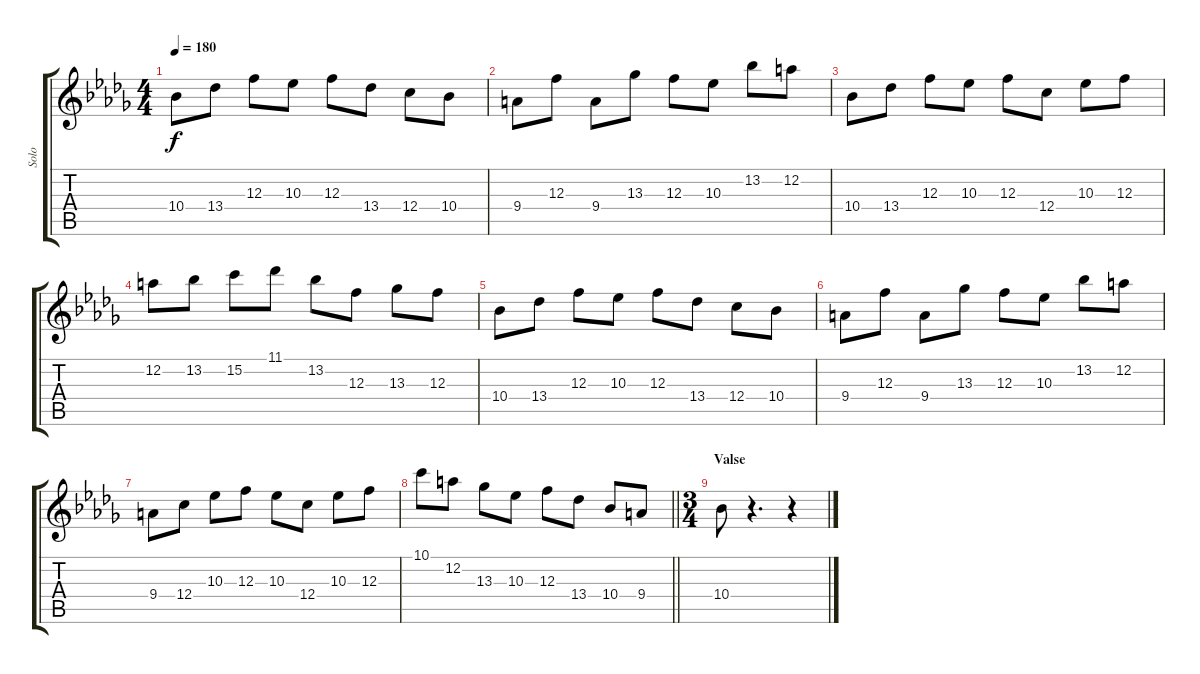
\track ("Solo" "Solo") {instrument distortionguitar}
\staff {score tabs}
\tuning (D4 A3 F3 C3 G2 D2) {hide}
\ts (4 4)
\tempo 180
\clef g2
\ks bbminor
10.4.8{dy f} 13.4.8 12.3.8 10.3.8 12.3.8 13.4.8 12.4.8 10.4.8 |
9.4.8 12.3.8 9.4.8 13.3.8 12.3.8 10.3.8 13.2.8 12.2.8 |
10.4.8 13.4.8 12.3.8 10.3.8 12.3.8 12.4.8 10.3.8 12.3.8 |
12.2.8 13.2.8 15.2.8 11.1.8 13.2.8 12.3.8 13.3.8 12.3.8 |
10.4.8 13.4.8 12.3.8 10.3.8 12.3.8 13.4.8 12.4.8 10.4.8 |
9.4.8 12.3.8 9.4.8 13.3.8 12.3.8 10.3.8 13.2.8 12.2.8 |
9.4.8 12.4.8 10.3.8 12.3.8 10.3.8 12.4.8 10.3.8 12.3.8 |
\barLineRight lightlight
10.1.8 12.2.8 13.3.8 10.3.8 12.3.8 13.4.8 10.4.8 9.4.8 |
\ts (3 4)
\section ("" "Valse")
10.4.8 r.4{d} r.4
